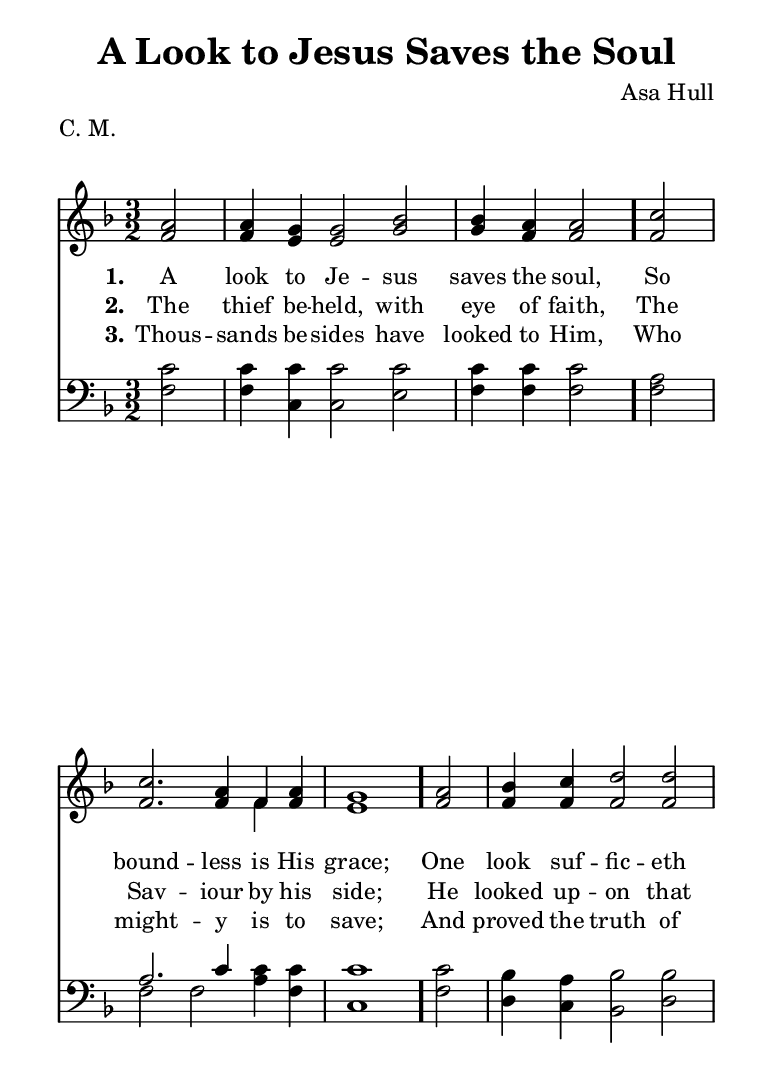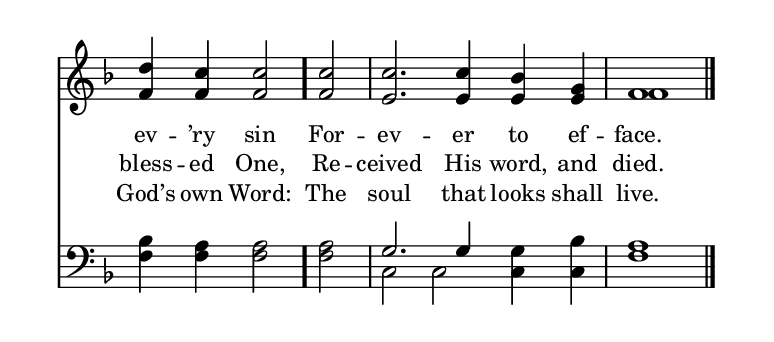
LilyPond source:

\include "common/global.ily"
\paper {
  \include "common/paper.ily"
  ragged-last-bottom = ##t
  system-count = #(cond (is-eogsized 2) (#t #f))
  system-system-spacing.padding = 11
}

\header{
  %gospel
  hymnnumber = "66"
  title = "A Look to Jesus Saves the Soul"
  tunename = "Remember Me"
  meter = "C. M."
  poet = ""
  composer = "Asa Hull"
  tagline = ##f
}

% for fermata in MIDI
ta = { \tempo 4=120 }
tb = { \tempo 4=60  }

patternAA = { c2 | c4 c4 c2 c2 | c4 c4 c2 }
patternBA = { c2 | c2. c4 c4 c4 | c1 }
patternBB = { c2 | c2 c2 c4 c4 | c1 }

global = {
  \include "common/overrides.ily"
  \override Staff.TimeSignature.style = #'numbered
  \time 3/2
  \override Score.MetronomeMark.transparent = ##t % hide all fermata changes too
  \ta
  \key f \major
  \partial 2
  \autoBeamOff
}

notesSoprano = {
\global
\relative c'' {

  \changePitch \patternAA { a | a g g bes | bes a a }
  \changePitch \patternBA { c |  c a f a | g }
  \changePitch \patternAA { a | bes c d d | d c c }
  \changePitch \patternBA { c | c c bes g | f }

  \bar "|."

}
}

notesAlto = {
\global
\relative e' {

  \changePitch \patternAA { f | f e e g | g f f }
  \changePitch \patternBA { f | f f f f | e }
  \changePitch \patternAA { f | f f f f | f f f }
  \changePitch \patternBA { f | e e e e | f }

}
}

notesTenor = {
\global
\relative a {

  \changePitch \patternAA { c | c c c c | c c c }
  \changePitch \patternBA { a | a c c c | c }
  \changePitch \patternAA { c | bes a bes bes | bes a a }
  \changePitch \patternBA { a | g g g bes | a }

}
}

notesBass = {
\global
\relative f {

  \changePitch \patternAA { f | f c c e | f f f }
  \changePitch \patternBB { f | f f a f | c }
  \changePitch \patternAA { f | d c bes d | f f f }
  \changePitch \patternBB { f | c c c c | f }

}
}

wordsA = \lyricmode {
\set stanza = "1."

A look to Je -- sus saves the soul, \bar "."
So bound -- less is His grace; \bar "." \eogbreak % comma appears in original after "boundless"
One look suf -- fic -- eth ev -- ’ry sin \bar "."
For -- ev -- er to ef -- face. \bar "." \eogbreak

}

wordsB = \lyricmode {
\set stanza = "2."

The thief be -- held, with eye of faith,
The Sav -- iour by his side;
He looked up -- on that bless -- ed One,
Re -- ceived His word, and died.

}

wordsC = \lyricmode {
\set stanza = "3."

Thous -- sands be -- sides have looked to Him,
Who might -- y is to save;
And proved the truth of God’s own Word:
The soul that looks shall live.

}

\score {
  \context ChoirStaff <<
    \context Staff = upper <<
      \set Staff.autoBeaming = ##f
      \set ChoirStaff.systemStartDelimiter = #'SystemStartBar
      \set ChoirStaff.printPartCombineTexts = ##f
      \partcombine #'(2 . 9) \notesSoprano \notesAlto
      \context NullVoice = sopranos { \voiceOne << \notesSoprano >> }
      \context NullVoice = altos { \voiceTwo << \notesAlto >> }
      \context Lyrics = one   \lyricsto sopranos \wordsA
      \context Lyrics = two   \lyricsto sopranos \wordsB
      \context Lyrics = three \lyricsto sopranos \wordsC
    >>
    \context Staff = men <<
      \set Staff.autoBeaming = ##f
      \clef bass
      \set ChoirStaff.printPartCombineTexts = ##f
      \partcombine #'(2 . 9) \notesTenor \notesBass
      \context NullVoice = tenors { \voiceOne << \notesTenor >> }
      \context NullVoice = basses { \voiceTwo << \notesBass >> }
    >>
  >>
  \layout {
    \include "common/layout.ily"
  }
  \midi{
    \include "common/midi.ily"
  }
}

\version "2.19.49"  % necessary for upgrading to future LilyPond versions.

% vi:set et ts=2 sw=2 ai nocindent syntax=lilypond:
